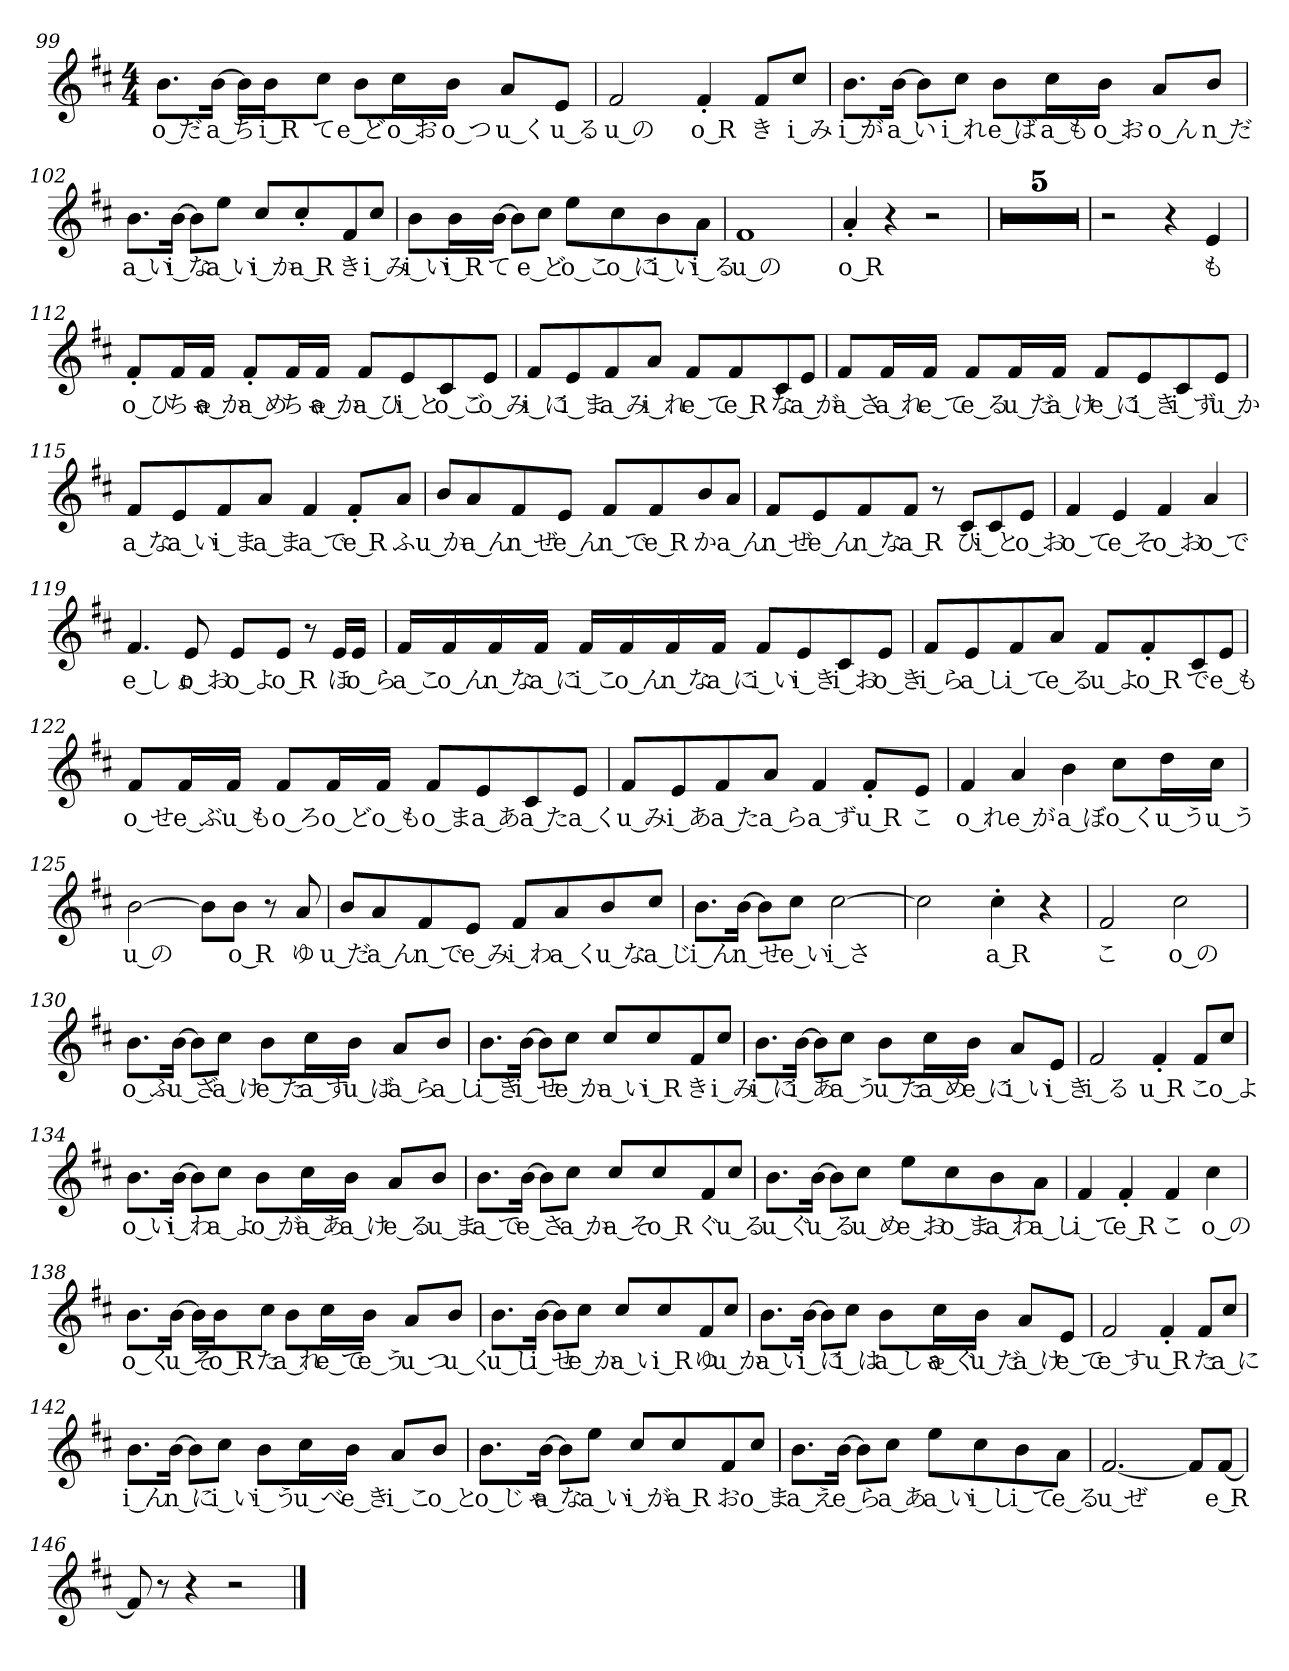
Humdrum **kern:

**kern	**text
*part1	*part1
*staff1	*staff1
*clefG2	*
*k[f#c#]	*
*M4/4	*
=99	=99
8.bL	o だ
[16bJk	a ち
16bLL]	.
16bJ	i R
8cc#J	- て
8bL	e ど
16cc#L	o お
16bJJ	o つ
8aL	u く
8eJ	u る
=100	=100
2f#	u の
4f#'	o R
8f#L	- き
8cc#J	i み
=101	=101
8.bL	i が
[16bJk	a い
8bL]	.
8cc#J	i れ
8bL	e ば
16cc#L	a も
16bJJ	o お
8aL	o ん
8bJ	n だ
=102	=102
8.bL	a い
[16bJk	i な
8bL]	.
8eeJ	a い
8cc#L	i か
8cc#'	a R
8f#	- き
8cc#J	i み
=103	=103
8bL	i い
16bL	i R
[16bJJ	- て
8bL]	.
8cc#J	e ど
8eeL	o こ
8cc#	o に
8b	i い
8aJ	i る
=104	=104
1f#	u の
=105	=105
4a'	o R
4r	.
2r	.
=106	=106
1r	.
=107	=107
1r	.
=108	=108
1r	.
=109	=109
1r	.
=110	=110
1r	.
=111	=111
2r	.
4r	.
4e	- も
=112	=112
8f#'L	o ひ
16f#L	- ちゃ
16f#JJ	a か
8f#'L	a め
16f#L	- ちゃ
16f#JJ	a か
8f#L	a ひ
8e	i と
8c#	o ご
8eJ	o み
=113	=113
8f#L	i に
8e	i ま
8f#	a み
8aJ	i れ
8f#L	e て
8f#	e R
8c#	- な
8eJ	a が
=114	=114
8f#L	a さ
16f#L	a れ
16f#JJ	e て
8f#L	e る
16f#L	u だ
16f#JJ	a け
8f#L	e に
8e	i き
8c#	i ず
8eJ	u か
=115	=115
8f#L	a な
8e	a い
8f#	i ま
8aJ	a ま
4f#	a で
8f#'L	e R
8aJ	- ふ
=116	=116
8bL	u か
8a	a ん
8f#	n ぜ
8eJ	e ん
8f#L	n で
8f#	e R
8b	- か
8aJ	a ん
=117	=117
8f#L	n ぜ
8e	e ん
8f#	n な
8f#J	a R
8r	.
8c#L	- ひ
8c#	i と
8eJ	o お
=118	=118
4f#	o て
4e	e そ
4f#	o お
4a	o で
=119	=119
4.f#	e しょ
8e	o お
8eL	o よ
8eJ	o R
8r	.
16eLL	- ほ
16eJJ	o ら
=120	=120
16f#LL	a こ
16f#	o ん
16f#	n な
16f#JJ	a に
16f#LL	i こ
16f#	o ん
16f#	n な
16f#JJ	a に
8f#L	i い
8e	i き
8c#	i お
8eJ	o き
=121	=121
8f#L	i ら
8e	a し
8f#	i て
8aJ	e る
8f#L	u よ
8f#'	o R
8c#	- で
8eJ	e も
=122	=122
8f#L	o せ
16f#L	e ぶ
16f#JJ	u も
8f#L	o ろ
16f#L	o ど
16f#JJ	o も
8f#L	o ま
8e	a あ
8c#	a た
8eJ	a く
=123	=123
8f#L	u み
8e	i あ
8f#	a た
8aJ	a ら
4f#	a ず
8f#'L	u R
8eJ	- こ
=124	=124
4f#	o れ
4a	e が
4b	a ぼ
8cc#L	o く
16ddL	u う
16cc#JJ	u う
=125	=125
[2b	u の
8bL]	.
8bJ	o R
8r	.
8a	- ゆ
=126	=126
8bL	u だ
8a	a ん
8f#	n で
8eJ	e み
8f#L	i わ
8a	a く
8b	u な
8cc#J	a じ
=127	=127
8.bL	i ん
[16bJk	n せ
8bL]	.
8cc#J	e い
[2cc#	i さ
=128	=128
2cc#]	.
4cc#'	a R
4r	.
=129	=129
2f#	- こ
2cc#	o の
=130	=130
8.bL	o ふ
[16bJk	u ざ
8bL]	.
8cc#J	a け
8bL	e た
16cc#L	a す
16bJJ	u ば
8aL	a ら
8bJ	a し
=131	=131
8.bL	i き
[16bJk	i せ
8bL]	.
8cc#J	e か
8cc#L	a い
8cc#	i R
8f#	- き
8cc#J	i み
=132	=132
8.bL	i に
[16bJk	i あ
8bL]	.
8cc#J	a う
8bL	u た
16cc#L	a め
16bJJ	e に
8aL	i い
8eJ	i き
=133	=133
2f#	i る
4f#'	u R
8f#L	- こ
8cc#J	o よ
=134	=134
8.bL	o い
[16bJk	i わ
8bL]	.
8cc#J	a よ
8bL	o が
16cc#L	a あ
16bJJ	a け
8aL	e る
8bJ	u ま
=135	=135
8.bL	a で
[16bJk	e さ
8bL]	.
8cc#J	a か
8cc#L	a そ
8cc#	o R
8f#	- ぐ
8cc#J	u る
=136	=136
8.bL	u ぐ
[16bJk	u る
8bL]	.
8cc#J	u め
8eeL	e お
8cc#	o ま
8b	a わ
8aJ	a し
=137	=137
4f#	i て
4f#'	e R
4f#	- こ
4cc#	o の
=138	=138
8.bL	o く
[16bJk	u そ
16bLL]	.
16bJ	o R
8cc#J	- た
8bL	a れ
16cc#L	e で
16bJJ	e う
8aL	u つ
8bJ	u く
=139	=139
8.bL	u し
[16bJk	i せ
8bL]	.
8cc#J	e か
8cc#L	a い
8cc#	i R
8f#	- ゆ
8cc#J	u か
=140	=140
8.bL	a い
[16bJk	i に
8bL]	.
8cc#J	i は
8bL	a しゃ
16cc#L	a ぐ
16bJJ	u だ
8aL	a け
8eJ	e で
=141	=141
2f#	e す
4f#'	u R
8f#L	- た
8cc#J	a に
=142	=142
8.bL	i ん
[16bJk	n に
8bL]	.
8cc#J	i い
8bL	i う
16cc#L	u べ
16bJJ	e き
8aL	i こ
8bJ	o と
=143	=143
8.bL	o じゃ
[16bJk	a な
8bL]	.
8eeJ	a い
8cc#L	i が
8cc#	a R
8f#	- お
8cc#J	o ま
=144	=144
8.bL	a え
[16bJk	e ら
8bL]	.
8cc#J	a あ
8eeL	a い
8cc#	i し
8b	i て
8aJ	e る
=145	=145
[2.f#	u ぜ
8f#L]	.
[8f#J	e R
=146	=146
8f#]	.
8r	.
4r	.
2r	.
==	==
*-	*-
